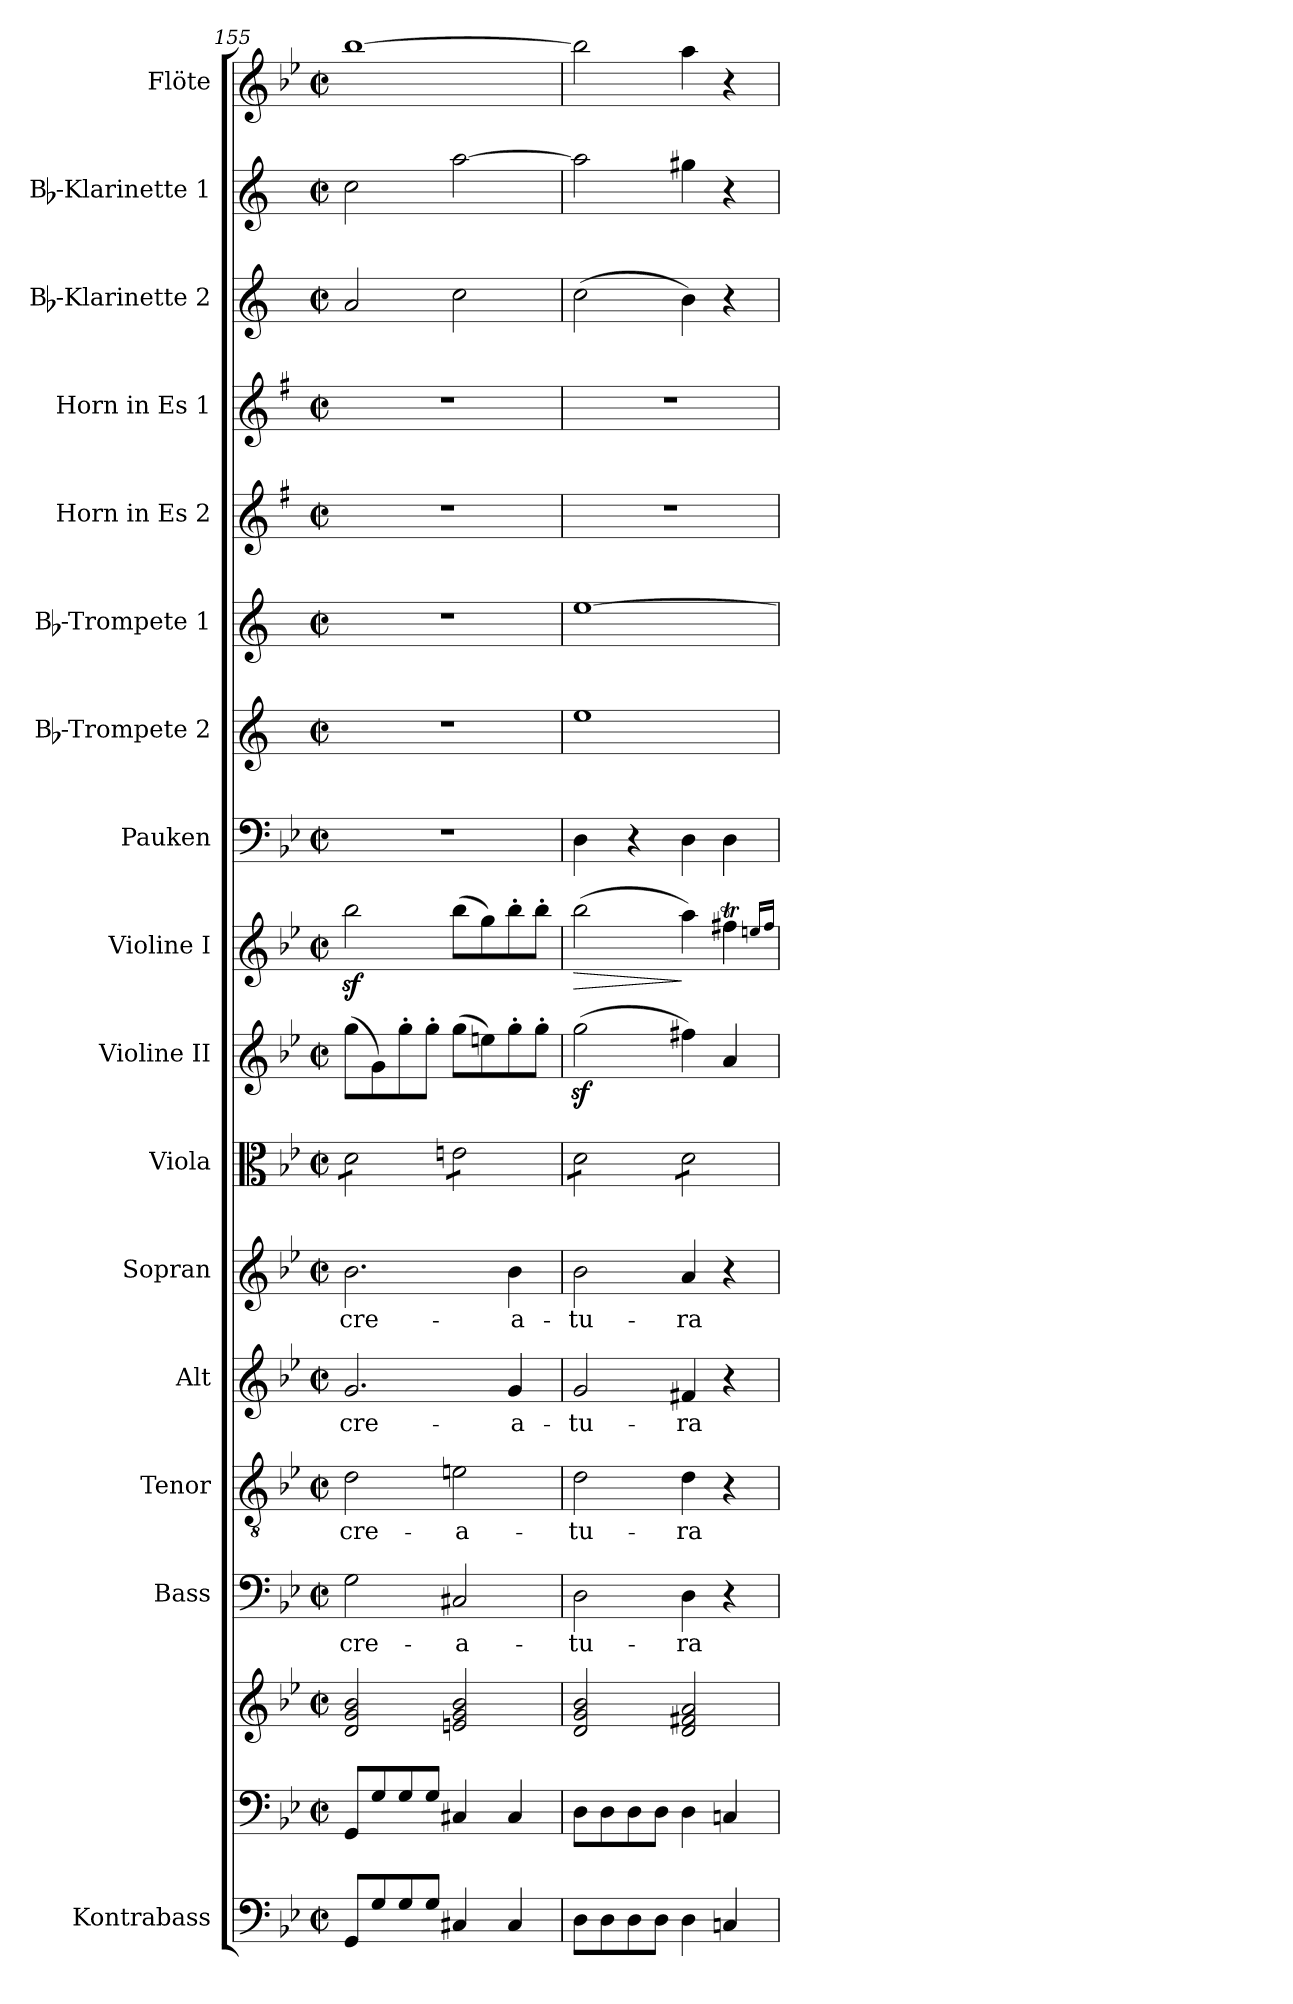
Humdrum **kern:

**kern	**kern	**kern	**kern	**text	**kern	**text	**kern	**text	**kern	**text	**kern	**kern	**kern	**dynam	**kern	**kern	**kern	**kern	**kern	**kern	**kern	**kern
*part17	*part16	*part16	*part15	*part15	*part14	*part14	*part13	*part13	*part12	*part12	*part11	*part10	*part9	*part9	*part8	*part7	*part6	*part5	*part4	*part3	*part2	*part1
*staff18	*staff17	*staff16	*staff15	*staff15	*staff14	*staff14	*staff13	*staff13	*staff12	*staff12	*staff11	*staff10	*staff9	*staff9	*staff8	*staff7	*staff6	*staff5	*staff4	*staff3	*staff2	*staff1
*I"Kontrabass	*	*	*I"Bass	*	*I"Tenor	*	*I"Alt	*	*I"Sopran	*	*I"Viola	*I"Violine II	*I"Violine I	*	*I"Pauken	*I"Bb-Trompete 2	*I"Bb-Trompete 1	*I"Horn in Es 2	*I"Horn in Es 1	*I"Bb-Klarinette 2	*I"Bb-Klarinette 1	*I"Flöte
*I'Kb.	*	*	*I'B.	*	*I'T.	*	*I'A.	*	*I'S.	*	*I'Vla.	*I'Vl. II	*I'Vl. I	*	*I'Pk.	*I'Bb Trp. 2	*I'Bb Trp. 1	*	*	*I'Bb Kl. 2	*I'Bb Kl. 1	*I'Fl.
*clefF4	*clefF4	*clefG2	*clefF4	*	*clefGv2	*	*clefG2	*	*clefG2	*	*clefC3	*clefG2	*clefG2	*	*clefF4	*clefG2	*clefG2	*clefG2	*clefG2	*clefG2	*clefG2	*clefG2
*ITrd7c12	*	*	*	*	*	*	*	*	*	*	*	*	*	*	*	*ITrd1c2	*ITrd1c2	*ITrd5c9	*ITrd5c9	*ITrd1c2	*ITrd1c2	*
*k[b-e-]	*k[b-e-]	*k[b-e-]	*k[b-e-]	*	*k[b-e-]	*	*k[b-e-]	*	*k[b-e-]	*	*k[b-e-]	*k[b-e-]	*k[b-e-]	*	*k[b-e-]	*k[b-e-]	*k[b-e-]	*k[b-e-]	*k[b-e-]	*k[b-e-]	*k[b-e-]	*k[b-e-]
*B-:	*B-:	*B-:	*B-:	*	*B-:	*	*B-:	*	*B-:	*	*B-:	*B-:	*B-:	*	*B-:	*B-:	*B-:	*B-:	*B-:	*B-:	*B-:	*B-:
*M2/2	*M2/2	*M2/2	*M2/2	*	*M2/2	*	*M2/2	*	*M2/2	*	*M2/2	*M2/2	*M2/2	*	*M2/2	*M2/2	*M2/2	*M2/2	*M2/2	*M2/2	*M2/2	*M2/2
*met(c|)	*met(c|)	*met(c|)	*met(c|)	*	*met(c|)	*	*met(c|)	*	*met(c|)	*	*met(c|)	*met(c|)	*met(c|)	*	*met(c|)	*met(c|)	*met(c|)	*met(c|)	*met(c|)	*met(c|)	*met(c|)	*met(c|)
=155	=155	=155	=155	=155	=155	=155	=155	=155	=155	=155	=155	=155	=155	=155	=155	=155	=155	=155	=155	=155	=155	=155
!	!	!	!	!LO:LY:b	!	!LO:LY:b	!	!LO:LY:b	!	!LO:LY:b	!	!	!	!	!	!	!	!	!	!	!	!
*	*	*	*	*	*	*	*	*	*	*	*tremolo	*	*	*	*	*	*	*	*	*	*	*
8GGG/L	8GG/L	2d/ 2g/ 2b-/	2G\	cre-	2d\	cre-	2.g/	cre-	2.b-\	cre-	8d\L	(>8gg\L	2bb-z<\	.	1r	1r	1r	1r	1r	2g/	2b-\	[1bb-
8GG/	8G/	.	.	.	.	.	.	.	.	.	8d\	8g\)	.	.	.	.	.	.	.	.	.	.
8GG/	8G/	.	.	.	.	.	.	.	.	.	8d\	8gg'>\	.	.	.	.	.	.	.	.	.	.
8GG/J	8G/J	.	.	.	.	.	.	.	.	.	8d\J	8gg'>\J	.	.	.	.	.	.	.	.	.	.
!	!	!	!	!LO:LY:b	!	!LO:LY:b	!	!	!	!	!	!	!	!	!	!	!	!	!	!	!	!
4CC#X/	4C#X/	2en/ 2g/ 2b-/	2C#X/	-a-	2en\	-a-	.	.	.	.	8en\L	(>8gg\L	(>8bb-\L	.	.	.	.	.	.	2b-\	[2gg\	.
.	.	.	.	.	.	.	.	.	.	.	8en\	8een\)	8gg\)	.	.	.	.	.	.	.	.	.
!	!	!	!	!	!	!	!	!LO:LY:b	!	!LO:LY:b	!	!	!	!	!	!	!	!	!	!	!	!
4CC#/	4C#/	.	.	.	.	.	4g/	-a-	4b-\	-a-	8en\	8gg'>\	8bb-'>\	.	.	.	.	.	.	.	.	.
.	.	.	.	.	.	.	.	.	.	.	8en\J	8gg'>\J	8bb-'>\J	.	.	.	.	.	.	.	.	.
=156	=156	=156	=156	=156	=156	=156	=156	=156	=156	=156	=156	=156	=156	=156	=156	=156	=156	=156	=156	=156	=156	=156
!	!	!	!	!LO:LY:b	!	!LO:LY:b	!	!LO:LY:b	!	!LO:LY:b	!	!	!	!LO:HP:b	!	!	!	!	!	!	!	!
8DD\L	8D\L	2d/ 2g/ 2b-/	2D\	-tu-	2d\	-tu-	2g/	-tu-	2b-\	-tu-	8d\L	(>2ggz<\	(>2bb-\	>	4D\	1dd	[1dd	1r	1r	(>2b-\	2gg\]	2bb-\]
8DD\	8D\	.	.	.	.	.	.	.	.	.	8d\	.	.	.	.	.	.	.	.	.	.	.
8DD\	8D\	.	.	.	.	.	.	.	.	.	8d\	.	.	.	4r	.	.	.	.	.	.	.
8DD\J	8D\J	.	.	.	.	.	.	.	.	.	8d\J	.	.	.	.	.	.	.	.	.	.	.
!	!	!	!	!LO:LY:b	!	!LO:LY:b	!	!LO:LY:b	!	!LO:LY:b	!	!	!	!	!	!	!	!	!	!	!	!
4DD\	4D\	2d/ 2f#X/ 2a/	4D\	-ra	4d\	-ra	4f#X/	-ra	4a/	-ra	8d\L	4ff#X\)	4aa\)	]	4D\	.	.	.	.	4a\)	4ff#X\	4aa\
.	.	.	.	.	.	.	.	.	.	.	8d\	.	.	.	.	.	.	.	.	.	.	.
4CCn/	4Cn/	.	4r	.	4r	.	4r	.	4r	.	8d\	4a/	4ff#Xt\	.	4D\	.	.	.	.	4r	4r	4r
.	.	.	.	.	.	.	.	.	.	.	8d\J	.	.	.	.	.	.	.	.	.	.	.
*	*	*	*	*	*	*	*	*	*	*	*Xtremolo	*	*	*	*	*	*	*	*	*	*	*
.	.	.	.	.	.	.	.	.	.	.	.	.	16qeen/LL	.	.	.	.	.	.	.	.	.
.	.	.	.	.	.	.	.	.	.	.	.	.	16qff#/JJ	.	.	.	.	.	.	.	.	.
=	=	=	=	=	=	=	=	=	=	=	=	=	=	=	=	=	=	=	=	=	=	=
*-	*-	*-	*-	*-	*-	*-	*-	*-	*-	*-	*-	*-	*-	*-	*-	*-	*-	*-	*-	*-	*-	*-
